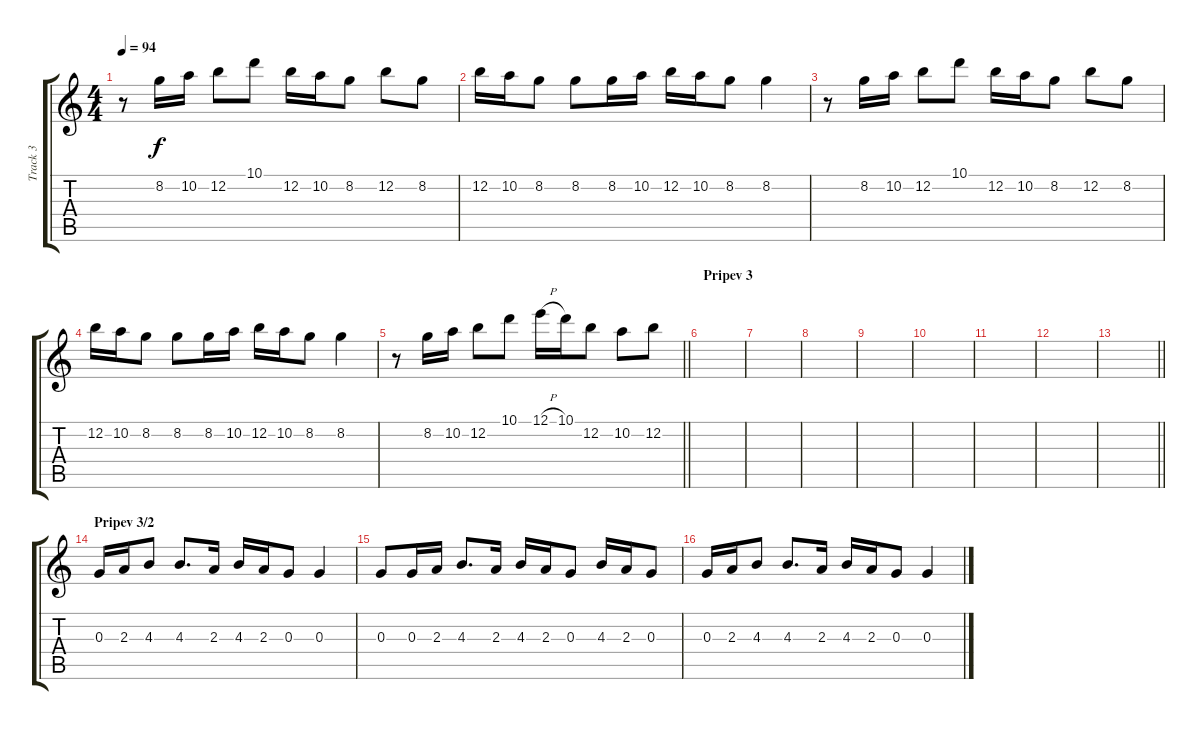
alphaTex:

\track ("Track 3" "Track 3") {instrument acousticguitarsteel}
\staff {score tabs}
\tuning (E4 B3 G3 D3 A2 E2) {hide}
\ts (4 4)
\tempo 94
\clef g2
\ks c
r.8{dy f} 8.2.16 10.2.16 12.2.8 10.1.8 12.2.16 10.2.16 8.2.8 12.2.8 8.2.8 |
12.2.16 10.2.16 8.2.8 8.2.8 8.2.16 10.2.16 12.2.16 10.2.16 8.2.8 8.2.4 |
r.8 8.2.16 10.2.16 12.2.8 10.1.8 12.2.16 10.2.16 8.2.8 12.2.8 8.2.8 |
12.2.16 10.2.16 8.2.8 8.2.8 8.2.16 10.2.16 12.2.16 10.2.16 8.2.8 8.2.4 |
\barLineRight lightlight
r.8 8.2.16 10.2.16 12.2.8 10.1.8 12.1{h}.16 10.1.16 12.2.8 10.2.8 12.2.8 |
\section ("" "Pripev 3")
|
|
|
|
|
|
|
\barLineRight lightlight
|
\section ("" "Pripev 3/2")
0.3.16 2.3.16 4.3.8 4.3.8{d} 2.3.16 4.3.16 2.3.16 0.3.8 0.3.4 |
0.3.8 0.3.16 2.3.16 4.3.8{d} 2.3.16 4.3.16 2.3.16 0.3.8 4.3.16 2.3.16 0.3.8 |
0.3.16 2.3.16 4.3.8 4.3.8{d} 2.3.16 4.3.16 2.3.16 0.3.8 0.3.4
